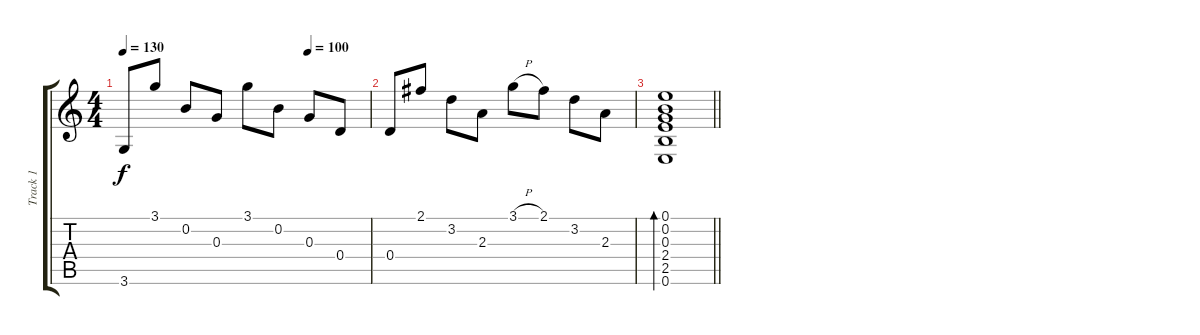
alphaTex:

\track ("Track 1" "Track 1") {instrument acousticguitarsteel}
\staff {score tabs}
\tuning (E4 B3 G3 D3 A2 E2) {hide}
\ts (4 4)
\tempo 130
\tempo (100 0.75)
\clef g2
\ks c
3.6.8{dy f} 3.1.8 0.2.8 0.3.8 3.1.8 0.2.8 0.3.8 0.4.8 |
0.4.8 2.1.8 3.2.8 2.3.8 3.1{h}.8 2.1.8 3.2.8 2.3.8 |
\barLineRight lightlight
(0.1 0.2 0.3 2.4 2.5 0.6).1{bd 480}
